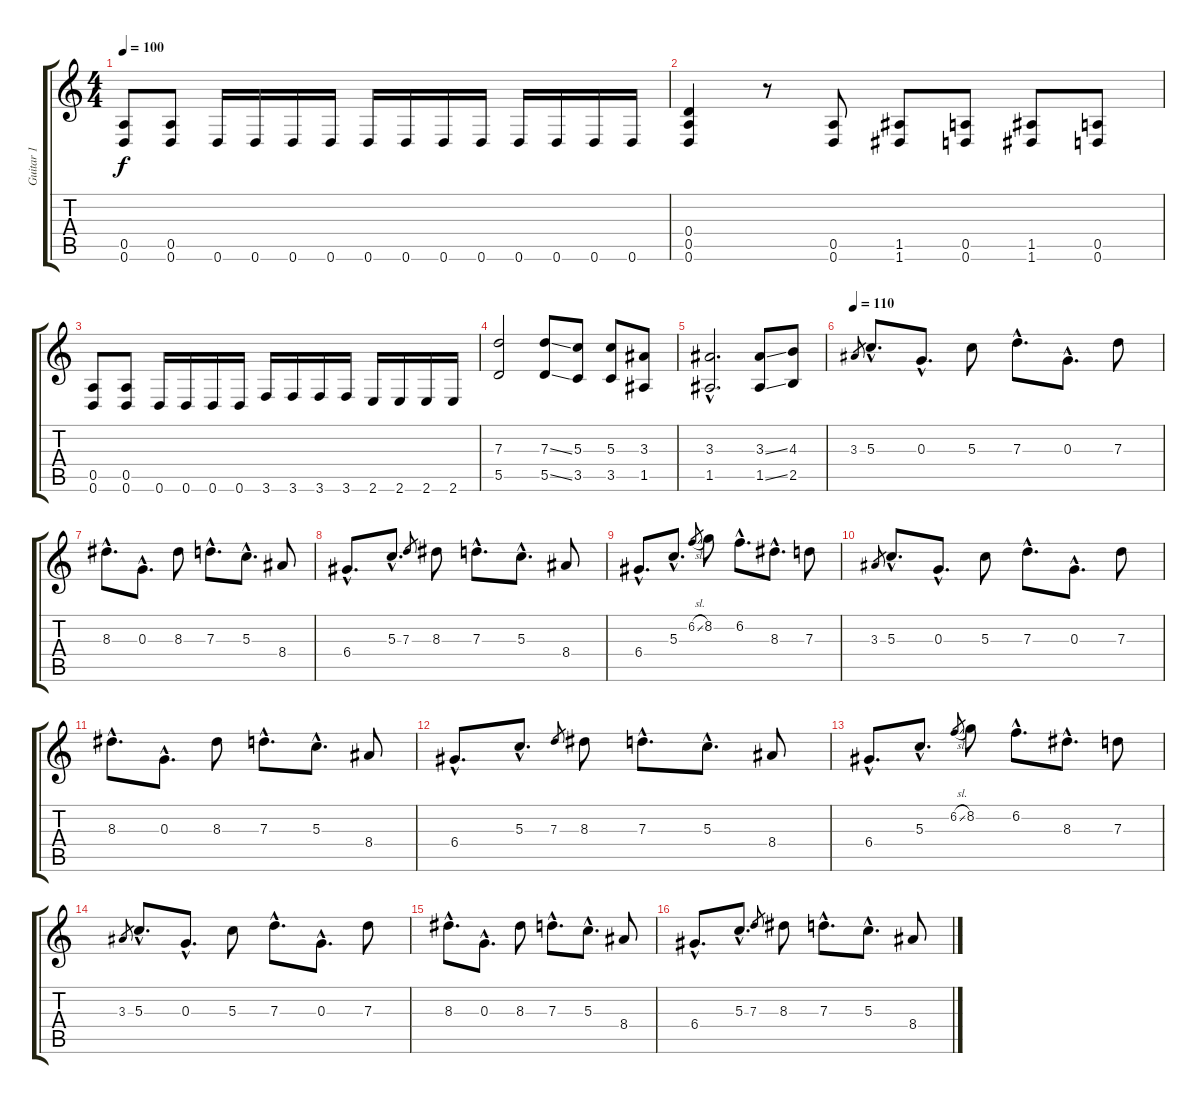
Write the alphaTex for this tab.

\track ("Guitar 1" "Guitar 1") {instrument distortionguitar}
\staff {score tabs}
\tuning (E4 B3 G3 D3 A2 D2) {hide}
\ts (4 4)
\tempo 100
\clef g2
\ks c
(0.5 0.6).8{dy f} (0.5 0.6).8 0.6.16 0.6.16 0.6.16 0.6.16 0.6.16 0.6.16 0.6.16 0.6.16 0.6.16 0.6.16 0.6.16 0.6.16 |
(0.4 0.5 0.6).4 r.8 (0.5 0.6).8 (1.5 1.6).8 (0.5 0.6).8 (1.5 1.6).8 (0.5 0.6).8 |
(0.5 0.6).8 (0.5 0.6).8 0.6.16 0.6.16 0.6.16 0.6.16 3.6.16 3.6.16 3.6.16 3.6.16 2.6.16 2.6.16 2.6.16 2.6.16 |
(7.3 5.5).2 (7.3{ss} 5.5{ss}).8 (5.3 3.5).8 (5.3 3.5).8 (3.3 1.5).8 |
(3.3{hac} 1.5{hac}).2{d} (3.3{ss} 1.5{ss}).8 (4.3 2.5).8 |
\tempo 110
3.3.8{gr} 5.3{hac}.8{d} 0.3{hac}.8{d} 5.3.8 7.3{hac}.8{d} 0.3{hac}.8{d} 7.3.8 |
8.3{hac}.8{d} 0.3{hac}.8{d} 8.3.8 7.3{hac}.8{d} 5.3{hac}.8{d} 8.4.8 |
6.4{hac}.8{d} 5.3{hac}.8{d} 7.3.8{gr} 8.3.8 7.3{hac}.8{d} 5.3{hac}.8{d} 8.4.8 |
6.4{hac}.8{d} 5.3{hac}.8{d} 6.2{sl}.8{gr} 8.2.8 6.2{hac}.8{d} 8.3{hac}.8{d} 7.3.8 |
3.3.8{gr} 5.3{hac}.8{d} 0.3{hac}.8{d} 5.3.8 7.3{hac}.8{d} 0.3{hac}.8{d} 7.3.8 |
8.3{hac}.8{d} 0.3{hac}.8{d} 8.3.8 7.3{hac}.8{d} 5.3{hac}.8{d} 8.4.8 |
6.4{hac}.8{d} 5.3{hac}.8{d} 7.3.8{gr} 8.3.8 7.3{hac}.8{d} 5.3{hac}.8{d} 8.4.8 |
6.4{hac}.8{d} 5.3{hac}.8{d} 6.2{sl}.8{gr} 8.2.8 6.2{hac}.8{d} 8.3{hac}.8{d} 7.3.8 |
3.3.8{gr} 5.3{hac}.8{d} 0.3{hac}.8{d} 5.3.8 7.3{hac}.8{d} 0.3{hac}.8{d} 7.3.8 |
8.3{hac}.8{d} 0.3{hac}.8{d} 8.3.8 7.3{hac}.8{d} 5.3{hac}.8{d} 8.4.8 |
6.4{hac}.8{d} 5.3{hac}.8{d} 7.3.8{gr} 8.3.8 7.3{hac}.8{d} 5.3{hac}.8{d} 8.4.8
